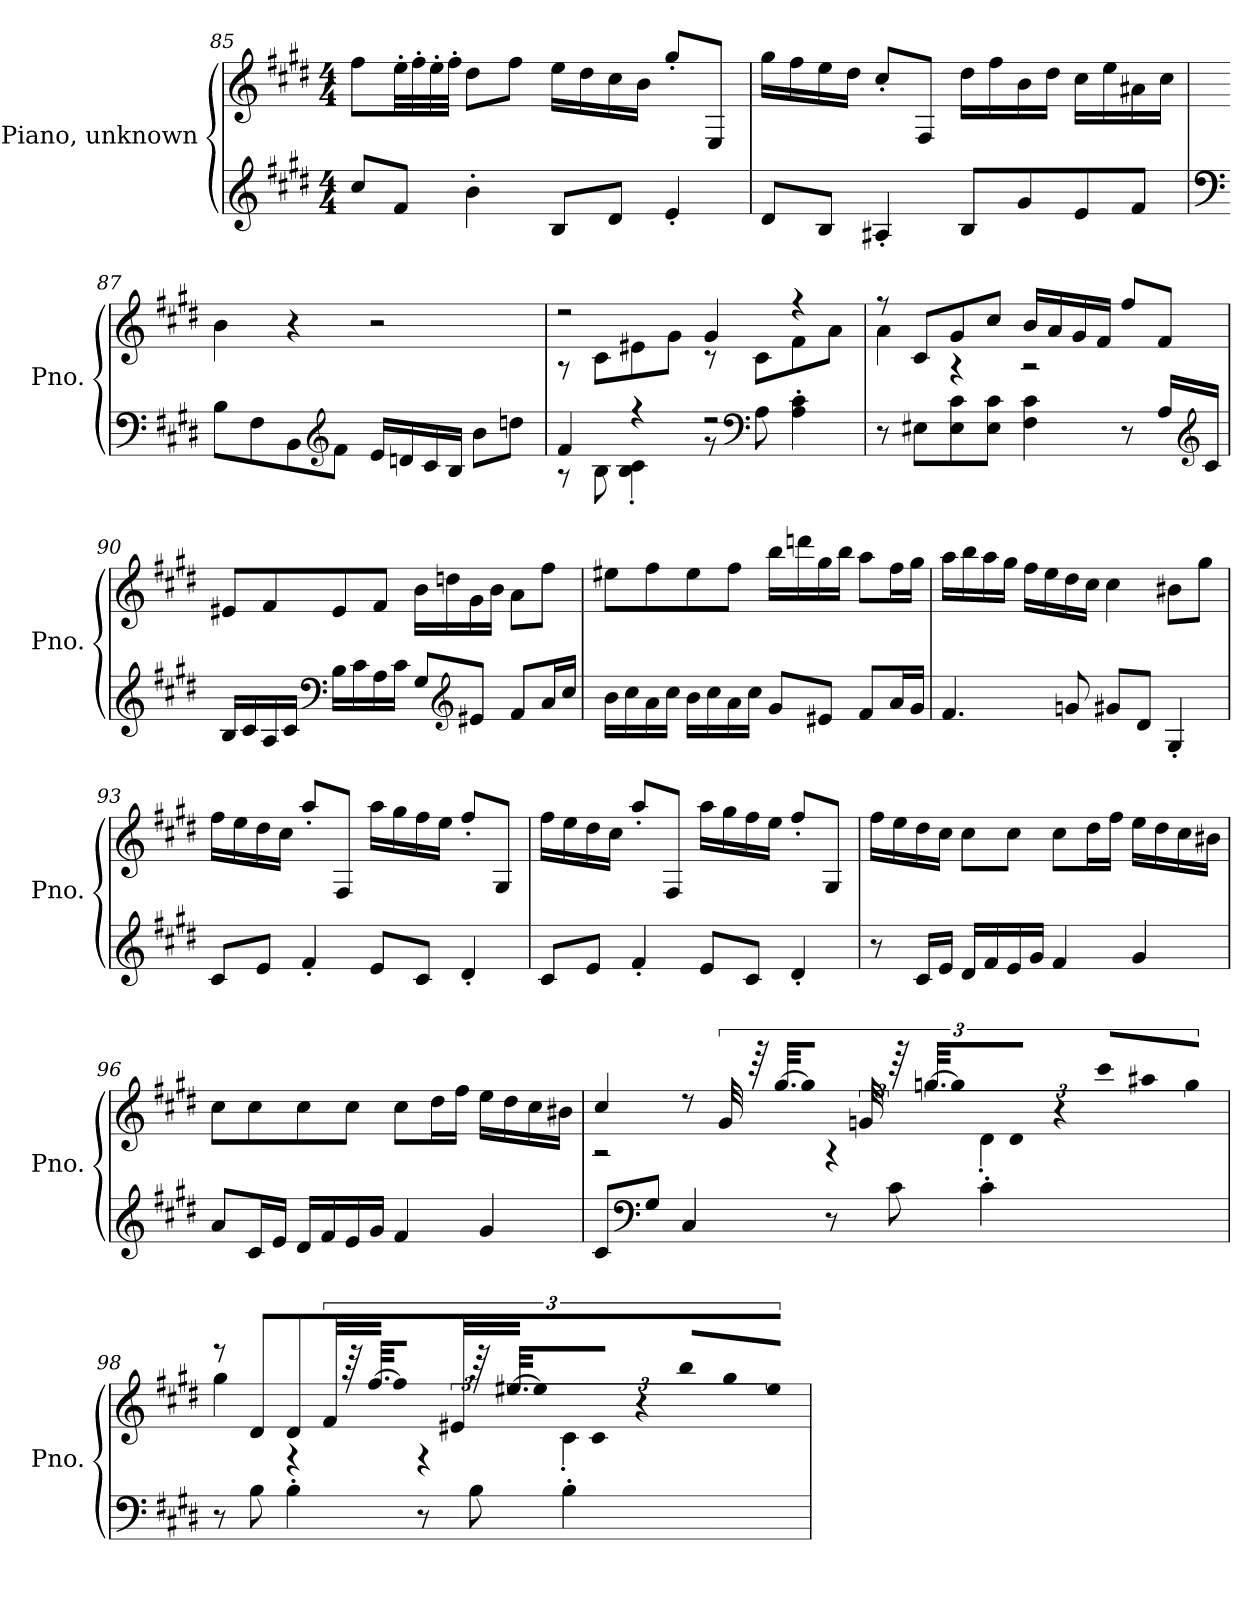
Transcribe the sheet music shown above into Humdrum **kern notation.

**kern	**kern
*part1	*part1
*staff2	*staff1
*I"Piano, unknown	*
*I'Pno.	*
*clefG2	*clefG2
*k[f#c#g#d#]	*k[f#c#g#d#]
*M4/4	*M4/4
=85	=85
8cc#/L	8ff#\L
8f#/J	32ee'\LL
.	32ff#'\
.	32ee'\
.	32ff#'\JJJ
4b'\	8dd#\L
.	8ff#\J
8B/L	16ee\LL
.	16dd#\
8d#/J	16cc#\
.	16b\JJ
4e'/	8gg#'/L
.	8E/J
=86	=86
8d#/L	16gg#\LL
.	16ff#\
8B/J	16ee\
.	16dd#\JJ
4A#X'/	8cc#'/L
.	8F#/J
8B/L	16dd#\LL
.	16ff#\
8g#/	16b\
.	16dd#\JJ
8e/	16cc#\LL
.	16ee\
8f#/J	16a#X\
.	16cc#\JJ
!!LO:LB:g=z
=87	=87
*clefF4	*
8B\L	4b\
8F#\	.
8BB\	4r
*clefG2	*
8f#\J	.
16e/LL	2r
16dn/	.
16c#/	.
16B/JJ	.
8b\L	.
8ddn\J	.
=88	=88
*^	*^
4f#/	8r	2r	8r
.	8B\	.	8c#\L
4r	4B\' 4c#\'	.	8e#X\
.	.	.	8g#\J
2r	8r	4g#/	8r
*clefF4	*	*	*
.	8A\	.	8c#\L
.	4A\' 4c#\'	4r	8f#\
.	.	.	8a\J
*v	*v	*	*
=89	=89	=89
8r	8r	4a\
8E#X\L	8c#/L	.
8E#\ 8c#\	8g#/	4r
8E#\ 8c#\J	8cc#/J	.
4F#\ 4c#\	16b/LL	2r
.	16a/	.
.	16g#/	.
.	16f#/JJ	.
8r	8ff#/L	.
16A/LL	8f#/J	.
*clefG2	*	*
16c#/JJ	.	.
*	*v	*v
!!LO:LB:g=z
=90	=90
16B/LL	8e#X/L
16c#/	.
16A/	8f#/
16c#/JJ	.
*clefF4	*
16B\LL	8e#/
16c#\	.
16A\	8f#/J
16c#\JJ	.
8G#/L	16b\LL
.	16ddn\
*clefG2	*
8e#X/J	16g#\
.	16b\JJ
8f#/L	8a\L
16a/L	8ff#\J
16cc#/JJ	.
=91	=91
16b\LL	8ee#X\L
16cc#\	.
16a\	8ff#\
16cc#\JJ	.
16b\LL	8ee#\
16cc#\	.
16a\	8ff#\J
16cc#\JJ	.
8g#/L	16bb\LL
.	16dddn\
8e#X/J	16gg#\
.	16bb\JJ
8f#/L	8aa\L
16a/L	16ff#\L
16g#/JJ	16gg#\JJ
!!LO:PB:g=z
=92	=92
4.f#/	16aa\LL
.	16bb\
.	16aa\
.	16gg#\JJ
.	16ff#\LL
.	16ee\
8gn/	16dd#\
.	16cc#\JJ
8g#X/L	4cc#\
8d#/J	.
4G#'/	8b#X\L
.	8gg#\J
=93	=93
8c#/L	16ff#\LL
.	16ee\
8e/J	16dd#\
.	16cc#\JJ
4f#'/	8aa'/L
.	8F#/J
8e/L	16aa\LL
.	16gg#\
8c#/J	16ff#\
.	16ee\JJ
4d#'/	8ff#'/L
.	8G#/J
=94	=94
8c#/L	16ff#\LL
.	16ee\
8e/J	16dd#\
.	16cc#\JJ
4f#'/	8aa'/L
.	8F#/J
8e/L	16aa\LL
.	16gg#\
8c#/J	16ff#\
.	16ee\JJ
4d#'/	8ff#'/L
.	8G#/J
!!LO:LB:g=z
=95	=95
8r	16ff#\LL
.	16ee\
16c#/LL	16dd#\
16e/JJ	16cc#\JJ
16d#/LL	8cc#\L
16f#/	.
16e/	8cc#\J
16g#/JJ	.
4f#/	8cc#\L
.	16dd#\L
.	16ff#\JJ
4g#/	16ee\LL
.	16dd#\
.	16cc#\
.	16b#X\JJ
=96	=96
8a/L	8cc#\L
16c#/L	8cc#\
16e/JJ	.
16d#/LL	8cc#\
16f#/	.
16e/	8cc#\J
16g#/JJ	.
4f#/	8cc#\L
.	16dd#\L
.	16ff#\JJ
4g#/	16ee\LL
.	16dd#\
.	16cc#\
.	16b#X\JJ
!!LO:LB:g=z
=97	=97
*	*^
8c#/L	4cc#/	2r
*clefF4	*	*
8G#/J	.	.
4C#/	8r	.
.	48g#/	.
.	96r	.
.	[48.gg#/KLL	.
.	16gg#/JJ]	.
8r	48gn/	4r
.	96r	.
.	[48.ggn/KLL	.
.	16gg/J]	.
8c#\	8d#/J	.
4c#'\	16r	4d#'\
.	16ccc#/LL	.
.	16aa#X/	.
.	16gg/JJ	.
=98	=98	=98
8r	8r	4gg#\
8B\	8d#/L	.
4B'\	8d#/	4r
.	48f#/Jkk	.
.	96r	.
.	[48.ff#/KLL	.
.	16ff#/JJ]	.
8r	48e#X/	4r
.	96r	.
.	[48.ee#X/KLL	.
.	16ee#/J]	.
8B\	8c#/J	.
4B'\	16r	4c#'\
.	16bb/LL	.
.	16gg#/	.
.	16ee#/JJ	.
*	*v	*v
=	=
*-	*-
